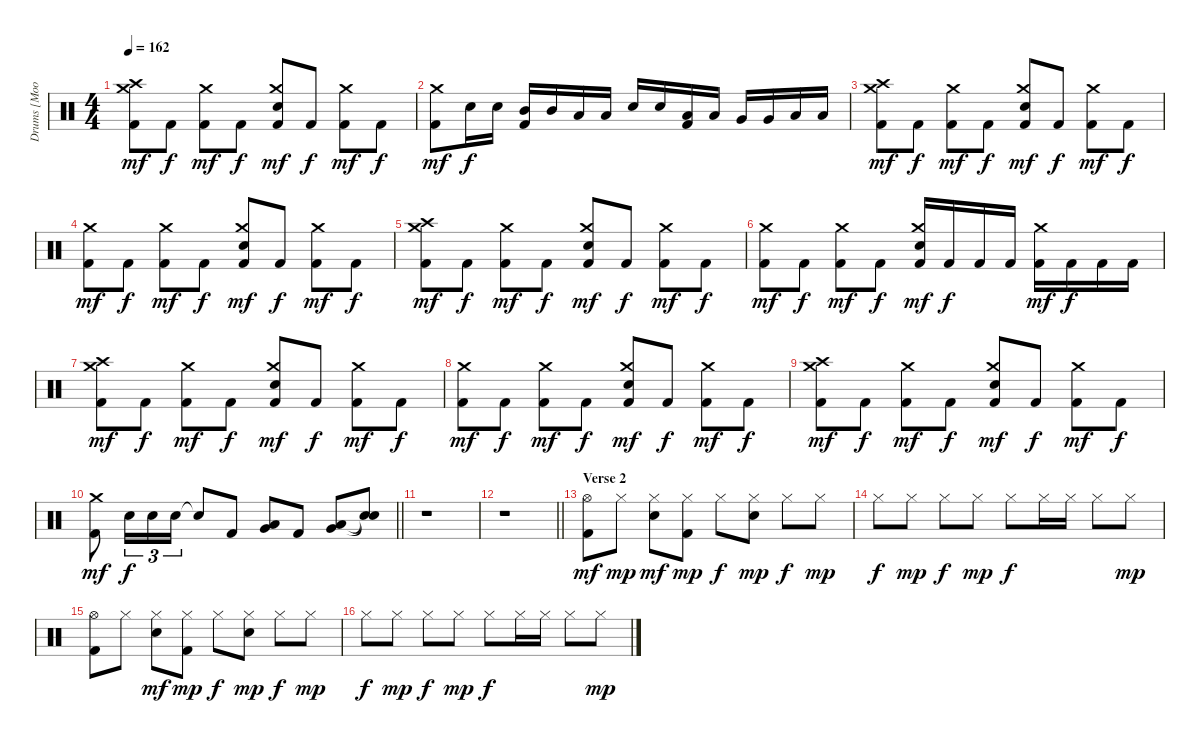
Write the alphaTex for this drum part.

\track ("Drums [Moose]" "Drums [Moo") {instrument percussion}
\staff {score}
\articulation defaults
\ts (4 4)
\tempo 162
\clef neutral
\ks c
("Kick (hit) 2" "Crash high (hit)" "Crash medium (hit)").8{dy mf} "Kick (hit) 2".8{dy f} ("Kick (hit) 2" "Crash medium (hit)").8{dy mf} "Kick (hit) 2".8{dy f} ("Kick (hit) 2" "Snare (hit) 2" "Crash medium (hit)").8{dy mf} "Kick (hit) 2".8{dy f} ("Kick (hit) 2" "Crash medium (hit)").8{dy mf} "Kick (hit) 2".8{dy f} |
("Kick (hit) 2" "Crash medium (hit)").8{dy mf} "Snare (hit) 2".16{dy f} "Snare (hit) 2".16 ("Kick (hit) 2" "Mid Tom (hit)").16 "Mid Tom (hit)".16 "Low Tom (hit)".16 "Low Tom (hit)".16 "Snare (hit) 2".16 "Snare (hit) 2".16 ("Kick (hit) 2" "Low Tom (hit)").16 "Low Tom (hit)".16 "Very Low Tom (hit)".16 "Very Low Tom (hit)".16 "Low Floor Tom (hit)".16 "Low Floor Tom (hit)".16 |
("Kick (hit) 2" "Crash high (hit)" "Crash medium (hit)").8{dy mf} "Kick (hit) 2".8{dy f} ("Kick (hit) 2" "Crash medium (hit)").8{dy mf} "Kick (hit) 2".8{dy f} ("Kick (hit) 2" "Snare (hit) 2" "Crash medium (hit)").8{dy mf} "Kick (hit) 2".8{dy f} ("Kick (hit) 2" "Crash medium (hit)").8{dy mf} "Kick (hit) 2".8{dy f} |
("Kick (hit) 2" "Crash medium (hit)").8{dy mf} "Kick (hit) 2".8{dy f} ("Kick (hit) 2" "Crash medium (hit)").8{dy mf} "Kick (hit) 2".8{dy f} ("Kick (hit) 2" "Snare (hit) 2" "Crash medium (hit)").8{dy mf} "Kick (hit) 2".8{dy f} ("Kick (hit) 2" "Crash medium (hit)").8{dy mf} "Kick (hit) 2".8{dy f} |
("Kick (hit) 2" "Crash high (hit)" "Crash medium (hit)").8{dy mf} "Kick (hit) 2".8{dy f} ("Kick (hit) 2" "Crash medium (hit)").8{dy mf} "Kick (hit) 2".8{dy f} ("Kick (hit) 2" "Snare (hit) 2" "Crash medium (hit)").8{dy mf} "Kick (hit) 2".8{dy f} ("Kick (hit) 2" "Crash medium (hit)").8{dy mf} "Kick (hit) 2".8{dy f} |
("Kick (hit) 2" "Crash medium (hit)").8{dy mf} "Kick (hit) 2".8{dy f} ("Kick (hit) 2" "Crash medium (hit)").8{dy mf} "Kick (hit) 2".8{dy f} ("Kick (hit) 2" "Snare (hit) 2" "Crash medium (hit)").16{dy mf} "Kick (hit) 2".16{dy f} "Kick (hit) 2".16 "Kick (hit) 2".16 ("Kick (hit) 2" "Crash medium (hit)").16{dy mf} "Kick (hit) 2".16{dy f} "Kick (hit) 2".16 "Kick (hit) 2".16 |
("Kick (hit) 2" "Crash high (hit)" "Crash medium (hit)").8{dy mf} "Kick (hit) 2".8{dy f} ("Kick (hit) 2" "Crash medium (hit)").8{dy mf} "Kick (hit) 2".8{dy f} ("Kick (hit) 2" "Snare (hit) 2" "Crash medium (hit)").8{dy mf} "Kick (hit) 2".8{dy f} ("Kick (hit) 2" "Crash medium (hit)").8{dy mf} "Kick (hit) 2".8{dy f} |
("Kick (hit) 2" "Crash medium (hit)").8{dy mf} "Kick (hit) 2".8{dy f} ("Kick (hit) 2" "Crash medium (hit)").8{dy mf} "Kick (hit) 2".8{dy f} ("Kick (hit) 2" "Snare (hit) 2" "Crash medium (hit)").8{dy mf} "Kick (hit) 2".8{dy f} ("Kick (hit) 2" "Crash medium (hit)").8{dy mf} "Kick (hit) 2".8{dy f} |
("Kick (hit) 2" "Crash high (hit)" "Crash medium (hit)").8{dy mf} "Kick (hit) 2".8{dy f} ("Kick (hit) 2" "Crash medium (hit)").8{dy mf} "Kick (hit) 2".8{dy f} ("Kick (hit) 2" "Snare (hit) 2" "Crash medium (hit)").8{dy mf} "Kick (hit) 2".8{dy f} ("Kick (hit) 2" "Crash medium (hit)").8{dy mf} "Kick (hit) 2".8{dy f} |
\barLineRight lightlight
("Kick (hit) 2" "Crash medium (hit)").8{dy mf} "Snare (hit) 2".16{tu (3 2) dy f} "Snare (hit) 2".16{tu (3 2)} "Snare (hit) 2".16{tu (3 2)} "Snare (hit)"{t}.8 "Kick (hit) 2".8 ("Low Tom (hit)" "Very Low Tom (hit)").8 "Kick (hit) 2".8 ("Very Low Tom (hit)" "Low Floor Tom (hit)").8 ("Snare (hit)"{t} "Snare (hit)"{t}).8 |
r.1 |
\barLineRight lightlight
r.1 |
\section ("" "Verse 2")
("Kick (hit) 2" "Hi-Hat (open)").8{dy mf} "Hi-Hat (closed)".8{dy mp} ("Snare (hit) 2" "Hi-Hat (closed)").8{dy mf} ("Kick (hit) 2" "Hi-Hat (closed)").8{dy mp} "Hi-Hat (closed)".8{dy f} ("Snare (hit) 2" "Hi-Hat (closed)").8{dy mp} "Hi-Hat (closed)".8{dy f} "Hi-Hat (closed)".8{dy mp} |
"Hi-Hat (closed)".8{dy f} "Hi-Hat (closed)".8{dy mp} "Hi-Hat (closed)".8{dy f} "Hi-Hat (closed)".8{dy mp} "Hi-Hat (closed)".8{dy f} "Hi-Hat (closed)".16 "Hi-Hat (closed)".16 "Hi-Hat (closed)".8 "Hi-Hat (closed)".8{dy mp} |
("Kick (hit) 2" "Hi-Hat (open)").8 "Hi-Hat (closed)".8 ("Snare (hit) 2" "Hi-Hat (closed)").8{dy mf} ("Kick (hit) 2" "Hi-Hat (closed)").8{dy mp} "Hi-Hat (closed)".8{dy f} ("Snare (hit) 2" "Hi-Hat (closed)").8{dy mp} "Hi-Hat (closed)".8{dy f} "Hi-Hat (closed)".8{dy mp} |
"Hi-Hat (closed)".8{dy f} "Hi-Hat (closed)".8{dy mp} "Hi-Hat (closed)".8{dy f} "Hi-Hat (closed)".8{dy mp} "Hi-Hat (closed)".8{dy f} "Hi-Hat (closed)".16 "Hi-Hat (closed)".16 "Hi-Hat (closed)".8 "Hi-Hat (closed)".8{dy mp}
